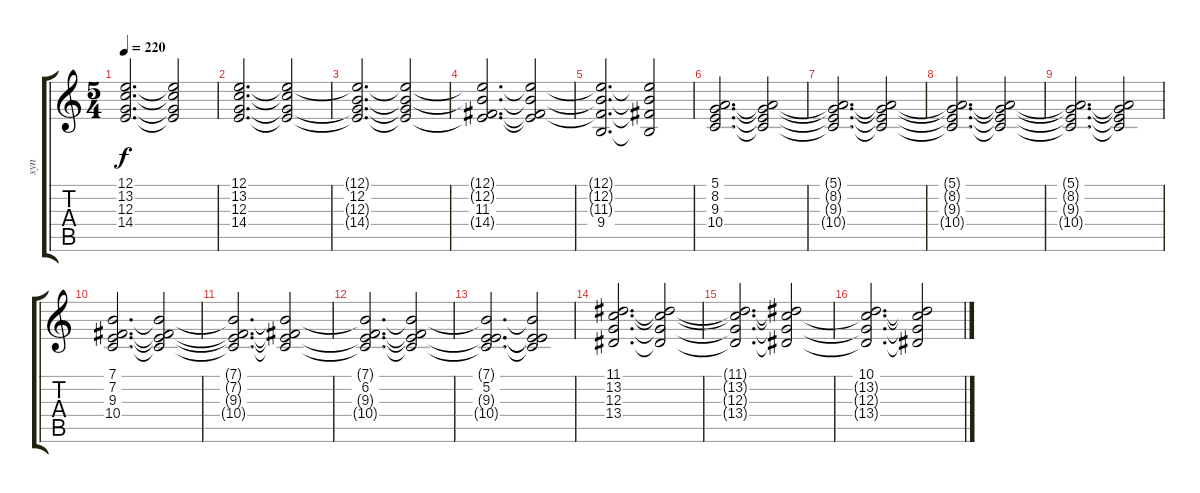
\track ("syn" "syn") {instrument pad7halo}
\staff {score tabs}
\tuning (E4 B3 G3 D3 A2 E2) {hide}
\ts (5 4)
\tempo 220
\clef g2
\ks c
(12.1{t} 13.2{t} 12.3{t} 14.4{t}).2{d dy f} (12.1{t} 13.2{t} 12.3{t} 14.4{t}).2 |
(12.1 13.2 12.3 14.4).2{d} (12.1{t} 13.2{t} 12.3{t} 14.4{t}).2 |
(12.1{t} 12.2 12.3{t} 14.4{t}).2{d} (12.1{t} 12.2{t} 12.3{t} 14.4{t}).2 |
(12.1{t} 12.2{t} 11.3 14.4{t}).2{d} (12.1{t} 12.2{t} 11.3{t} 14.4{t}).2 |
(12.1{t} 12.2{t} 11.3{t} 9.4).2{d} (12.1{t} 12.2{t} 11.3{t} 9.4{t}).2 |
(5.1 8.2 9.3 10.4).2{d} (5.1{t} 8.2{t} 9.3{t} 10.4{t}).2 |
(5.1{t} 8.2{t} 9.3{t} 10.4{t}).2{d} (5.1{t} 8.2{t} 9.3{t} 10.4{t}).2 |
(5.1{t} 8.2{t} 9.3{t} 10.4{t}).2{d} (5.1{t} 8.2{t} 9.3{t} 10.4{t}).2 |
(5.1{t} 8.2{t} 9.3{t} 10.4{t}).2{d} (5.1{t} 8.2{t} 9.3{t} 10.4{t}).2 |
(7.1 7.2 9.3 10.4).2{d} (7.1{t} 7.2{t} 9.3{t} 10.4{t}).2 |
(7.1{t} 7.2{t} 9.3{t} 10.4{t}).2{d} (7.1{t} 7.2{t} 9.3{t} 10.4{t}).2 |
(7.1{t} 6.2 9.3{t} 10.4{t}).2{d} (7.1{t} 6.2{t} 9.3{t} 10.4{t}).2 |
(7.1{t} 5.2 9.3{t} 10.4{t}).2{d} (7.1{t} 5.2{t} 9.3{t} 10.4{t}).2 |
(11.1 13.2 12.3 13.4).2{d} (11.1{t} 13.2{t} 12.3{t} 13.4{t}).2 |
(11.1{t} 13.2{t} 12.3{t} 13.4{t}).2{d} (11.1{t} 13.2{t} 12.3{t} 13.4{t}).2 |
(10.1 13.2{t} 12.3{t} 13.4{t}).2{d} (10.1{t} 13.2{t} 12.3{t} 13.4{t}).2
